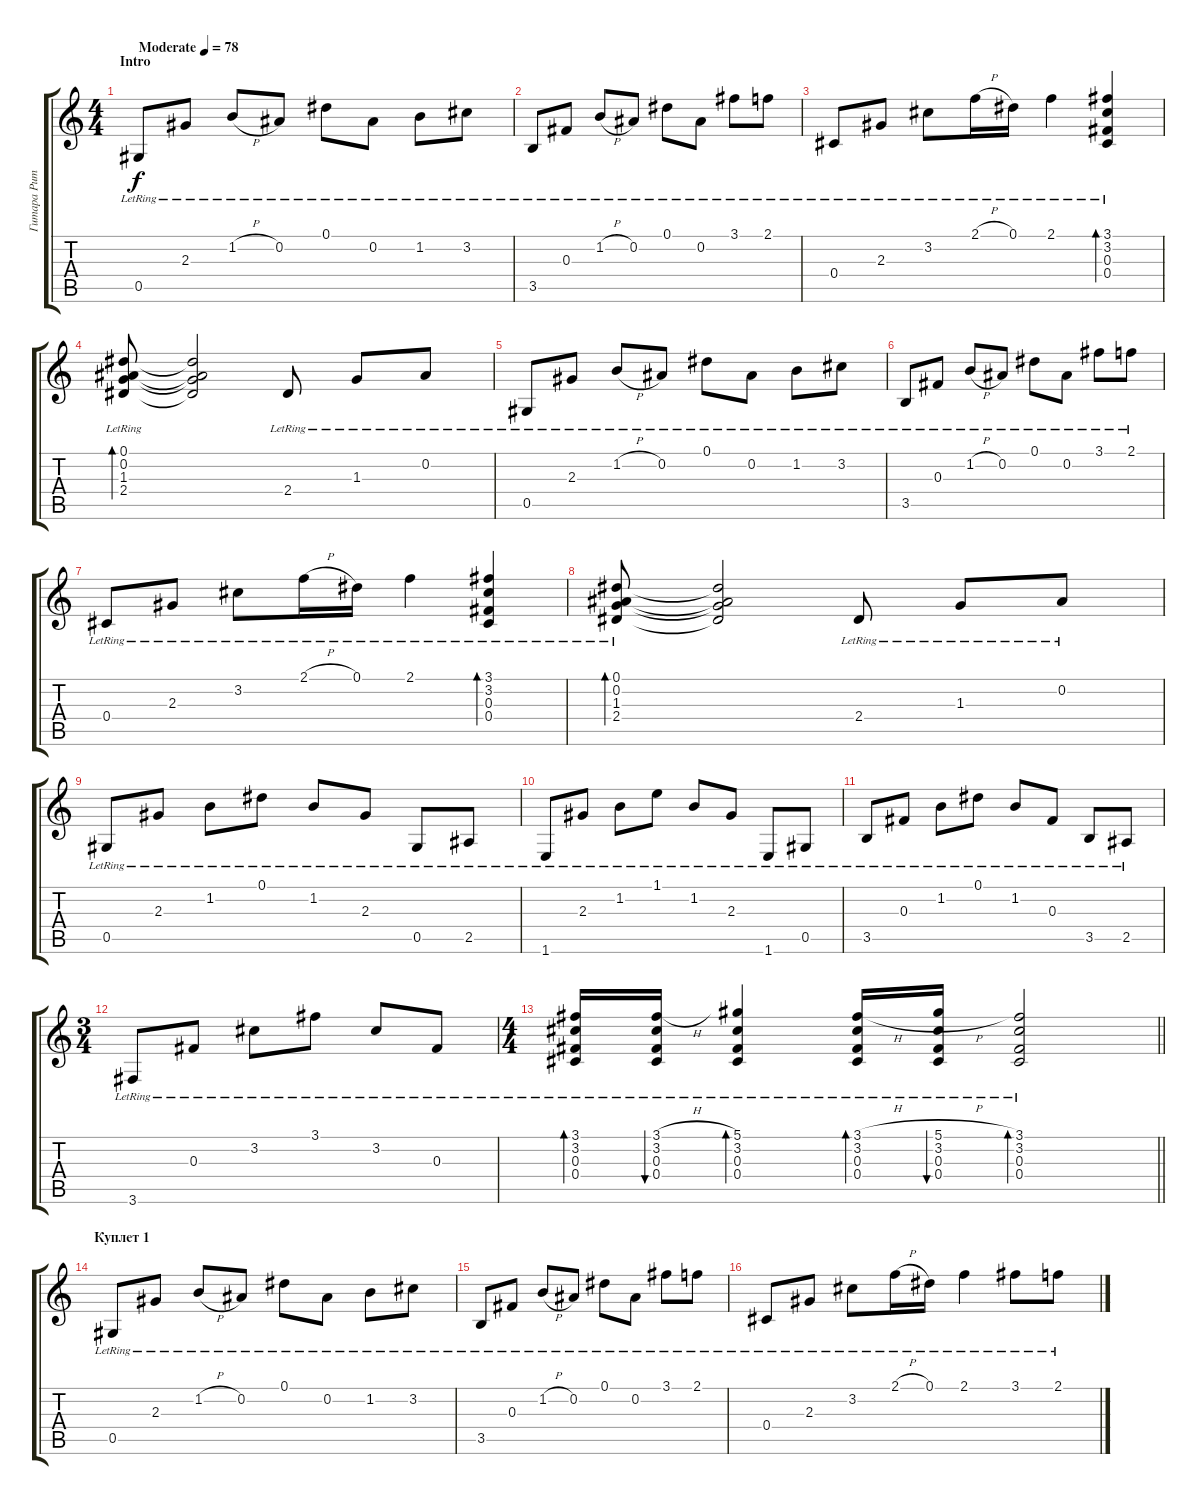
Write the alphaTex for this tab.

\track ("Гитара Ритм 1" "Гитара Рит") {instrument acousticguitarnylon}
\staff {score tabs}
\tuning (Eb4 Bb3 Gb3 Db3 Ab2 Eb2) {hide}
\ts (4 4)
\section ("" "Intro")
\tempo (78 "Moderate")
\clef g2
\ks c
0.5{lr}.8{dy f instrument acousticguitarnylon} 2.3{lr}.8 1.2{h lr}.8 0.2{lr}.8 0.1{lr}.8 0.2{lr}.8 1.2{lr}.8 3.2{lr}.8 |
3.5{lr}.8 0.3{lr}.8 1.2{h lr}.8 0.2{lr}.8 0.1{lr}.8 0.2{lr}.8 3.1{lr}.8 2.1{lr}.8 |
0.4{lr}.8 2.3{lr}.8 3.2{lr}.8 2.1{h lr}.16 0.1{lr}.16 2.1{lr}.4 (3.1{lr} 3.2{lr} 0.3{lr} 0.4{lr}).4{bd 240} |
(0.1{lr} 0.2{lr} 1.3{lr} 2.4{lr}).8{bd 240} (0.1{t} 0.2{t} 1.3{t} 2.4{t}).2 2.4{lr}.8 1.3{lr}.8 0.2{lr}.8 |
0.5{lr}.8 2.3{lr}.8 1.2{h lr}.8 0.2{lr}.8 0.1{lr}.8 0.2{lr}.8 1.2{lr}.8 3.2{lr}.8 |
3.5{lr}.8 0.3{lr}.8 1.2{h lr}.8 0.2{lr}.8 0.1{lr}.8 0.2{lr}.8 3.1{lr}.8 2.1{lr}.8 |
0.4{lr}.8 2.3{lr}.8 3.2{lr}.8 2.1{h lr}.16 0.1{lr}.16 2.1{lr}.4 (3.1{lr} 3.2{lr} 0.3{lr} 0.4{lr}).4{bd 240} |
(0.1{lr} 0.2{lr} 1.3{lr} 2.4{lr}).8{bd 240} (0.1{t} 0.2{t} 1.3{t} 2.4{t}).2 2.4{lr}.8 1.3{lr}.8 0.2{lr}.8 |
0.5{lr}.8 2.3{lr}.8 1.2{lr}.8 0.1{lr}.8 1.2{lr}.8 2.3{lr}.8 0.5{lr}.8 2.5{lr}.8 |
1.6{lr}.8 2.3{lr}.8 1.2{lr}.8 1.1{lr}.8 1.2{lr}.8 2.3{lr}.8 1.6{lr}.8 0.5{lr}.8 |
3.5{lr}.8 0.3{lr}.8 1.2{lr}.8 0.1{lr}.8 1.2{lr}.8 0.3{lr}.8 3.5{lr}.8 2.5{lr}.8 |
\ts (3 4)
3.6{lr}.8 0.3{lr}.8 3.2{lr}.8 3.1{lr}.8 3.2{lr}.8 0.3{lr}.8 |
\ts (4 4)
\barLineRight lightlight
(3.1{lr} 3.2{lr} 0.3{lr} 0.4{lr}).16{bd 60} (3.1{h lr} 3.2{lr} 0.3{lr} 0.4{lr}).16{bu 60} (5.1{lr} 3.2{lr} 0.3{lr} 0.4{lr}).4{bd 120} (3.1{h lr} 3.2{lr} 0.3{lr} 0.4{lr}).16{bd 60} (5.1{h lr} 3.2{lr} 0.3{lr} 0.4{lr}).16{bu 60} (3.1{lr} 3.2{lr} 0.3{lr} 0.4{lr}).2{bd 120} |
\section ("" "Куплет 1")
0.5{lr}.8 2.3{lr}.8 1.2{h lr}.8 0.2{lr}.8 0.1{lr}.8 0.2{lr}.8 1.2{lr}.8 3.2{lr}.8 |
3.5{lr}.8 0.3{lr}.8 1.2{h lr}.8 0.2{lr}.8 0.1{lr}.8 0.2{lr}.8 3.1{lr}.8 2.1{lr}.8 |
0.4{lr}.8 2.3{lr}.8 3.2{lr}.8 2.1{h lr}.16 0.1{lr}.16 2.1{lr}.4 3.1{lr}.8 2.1{lr}.8
